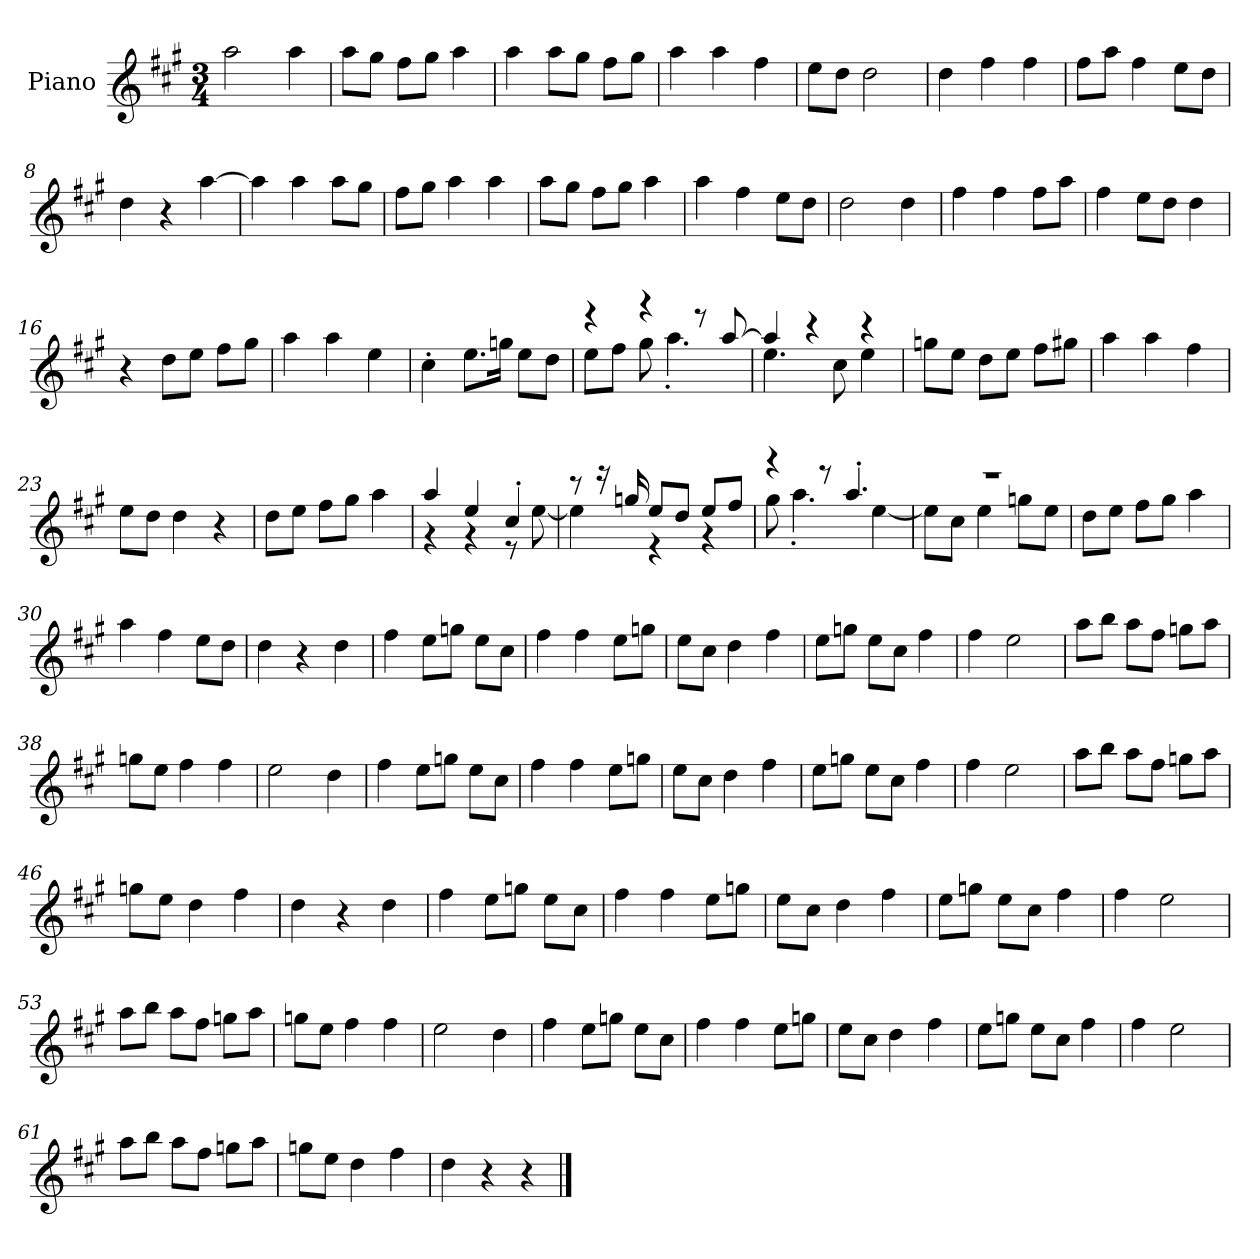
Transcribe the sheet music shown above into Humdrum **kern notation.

**kern
*part1
*staff1
*I"Piano
*I'P-no
*clefG2
*k[f#c#g#]
*M3/4
*MM180
=1
2aa\
4aa\
=2
8aa\L
8gg#\J
8ff#\L
8gg#\J
4aa\
=3
4aa\
8aa\L
8gg#\J
8ff#\L
8gg#\J
=4
4aa\
4aa\
4ff#\
=5
8ee\L
8dd\J
2dd\
=6
4dd\
4ff#\
4ff#\
=7
8ff#\L
8aa\J
4ff#\
8ee\L
8dd\J
=8
4dd\
4r
[4aa\
!!LO:LB:g=z
=9
4aa\]
4aa\
8aa\L
8gg#\J
=10
8ff#\L
8gg#\J
4aa\
4aa\
=11
8aa\L
8gg#\J
8ff#\L
8gg#\J
4aa\
=12
4aa\
4ff#\
8ee\L
8dd\J
=13
2dd\
4dd\
=14
4ff#\
4ff#\
8ff#\L
8aa\J
=15
4ff#\
8ee\L
8dd\J
4dd\
=16
4r
8dd\L
8ee\J
8ff#\L
8gg#\J
=17
4aa\
4aa\
4ee\
!!LO:LB:g=z
=18
4cc#'\
8.ee\L
16ggn\Jk
8ee\L
8dd\J
=19
*^
4r	8ee\L
.	8ff#\J
4r	8gg#\
.	4.aa'\
8r	.
[8aa/	.
=20	=20
4aa/]	4.ee\
4r	.
.	8cc#\
4r	4ee\
*v	*v
=21
8ggn\L
8ee\J
8dd\L
8ee\J
8ff#\L
8gg#X\J
=22
4aa\
4aa\
4ff#\
=23
8ee\L
8dd\J
4dd\
4r
=24
8dd\L
8ee\J
8ff#\L
8gg#\J
4aa\
!!LO:LB:g=z
=25
*^
4aa/	4r
4ee/	4r
4cc#'/	8r
.	[8ee\
=26	=26
8r	4ee\]
16r	.
16ggn/	.
8ee/L	4r
8dd/J	.
8ee/L	4r
8ff#/J	.
=27	=27
4r	8gg#\
.	4.aa'\
8r	.
4.aa'/	.
.	[4ee\
=28	=28
2.r	8ee\L]
.	8cc#\J
.	4ee\
.	8ggn\L
.	8ee\J
*v	*v
=29
8dd\L
8ee\J
8ff#\L
8gg#\J
4aa\
=30
4aa\
4ff#\
8ee\L
8dd\J
=31
4dd\
4r
4dd\
!!LO:LB:g=z
=32
4ff#\
8ee\L
8ggn\J
8ee\L
8cc#\J
=33
4ff#\
4ff#\
8ee\L
8ggn\J
=34
8ee\L
8cc#\J
4dd\
4ff#\
=35
8ee\L
8ggn\J
8ee\L
8cc#\J
4ff#\
=36
4ff#\
2ee\
=37
8aa\L
8bb\J
8aa\L
8ff#\J
8ggn\L
8aa\J
=38
8ggn\L
8ee\J
4ff#\
4ff#\
=39
2ee\
4dd\
!!LO:LB:g=z
=40
4ff#\
8ee\L
8ggn\J
8ee\L
8cc#\J
=41
4ff#\
4ff#\
8ee\L
8ggn\J
=42
8ee\L
8cc#\J
4dd\
4ff#\
=43
8ee\L
8ggn\J
8ee\L
8cc#\J
4ff#\
=44
4ff#\
2ee\
=45
8aa\L
8bb\J
8aa\L
8ff#\J
8ggn\L
8aa\J
=46
8ggn\L
8ee\J
4dd\
4ff#\
=47
4dd\
4r
4dd\
!!LO:LB:g=z
=48
4ff#\
8ee\L
8ggn\J
8ee\L
8cc#\J
=49
4ff#\
4ff#\
8ee\L
8ggn\J
=50
8ee\L
8cc#\J
4dd\
4ff#\
=51
8ee\L
8ggn\J
8ee\L
8cc#\J
4ff#\
=52
4ff#\
2ee\
=53
8aa\L
8bb\J
8aa\L
8ff#\J
8ggn\L
8aa\J
=54
8ggn\L
8ee\J
4ff#\
4ff#\
=55
2ee\
4dd\
!!LO:LB:g=z
=56
4ff#\
8ee\L
8ggn\J
8ee\L
8cc#\J
=57
4ff#\
4ff#\
8ee\L
8ggn\J
=58
8ee\L
8cc#\J
4dd\
4ff#\
=59
8ee\L
8ggn\J
8ee\L
8cc#\J
4ff#\
=60
4ff#\
2ee\
=61
8aa\L
8bb\J
8aa\L
8ff#\J
8ggn\L
8aa\J
=62
8ggn\L
8ee\J
4dd\
4ff#\
=63
4dd\
4r
4r
==
*-
